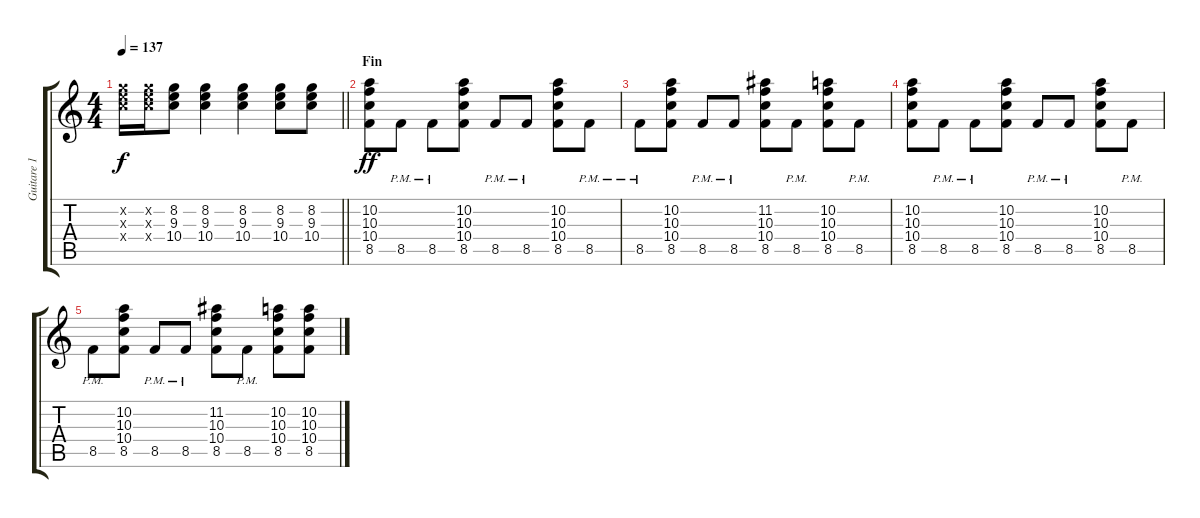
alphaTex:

\track ("Guitare 1" "Guitare 1") {instrument electricguitarclean}
\staff {score tabs}
\tuning (E4 B3 G3 D3 A2 E2) {hide}
\ts (4 4)
\tempo 137
\clef g2
\barLineRight lightlight
\ks c
(8.2{x} 9.3{x} 10.4{x}).16{dy f} (8.2{x} 9.3{x} 10.4{x}).16 (8.2 9.3 10.4).8 (8.2 9.3 10.4).4 (8.2 9.3 10.4).4 (8.2 9.3 10.4).8 (8.2 9.3 10.4).8 |
\section ("" "Fin")
(10.2 10.3 10.4 8.5).8{dy ff instrument overdrivenguitar} 8.5{pm}.8 8.5{pm}.8 (10.2 10.3 10.4 8.5).8 8.5{pm}.8 8.5{pm}.8 (10.2 10.3 10.4 8.5).8 8.5{pm}.8 |
8.5{pm}.8 (10.2 10.3 10.4 8.5).8 8.5{pm}.8 8.5{pm}.8 (11.2 10.3 10.4 8.5).8 8.5{pm}.8 (10.2 10.3 10.4 8.5).8 8.5{pm}.8 |
(10.2 10.3 10.4 8.5).8 8.5{pm}.8 8.5{pm}.8 (10.2 10.3 10.4 8.5).8 8.5{pm}.8 8.5{pm}.8 (10.2 10.3 10.4 8.5).8 8.5{pm}.8 |
8.5{pm}.8 (10.2 10.3 10.4 8.5).8 8.5{pm}.8 8.5{pm}.8 (11.2 10.3 10.4 8.5).8 8.5{pm}.8 (10.2 10.3 10.4 8.5).8 (10.2 10.3 10.4 8.5).8
